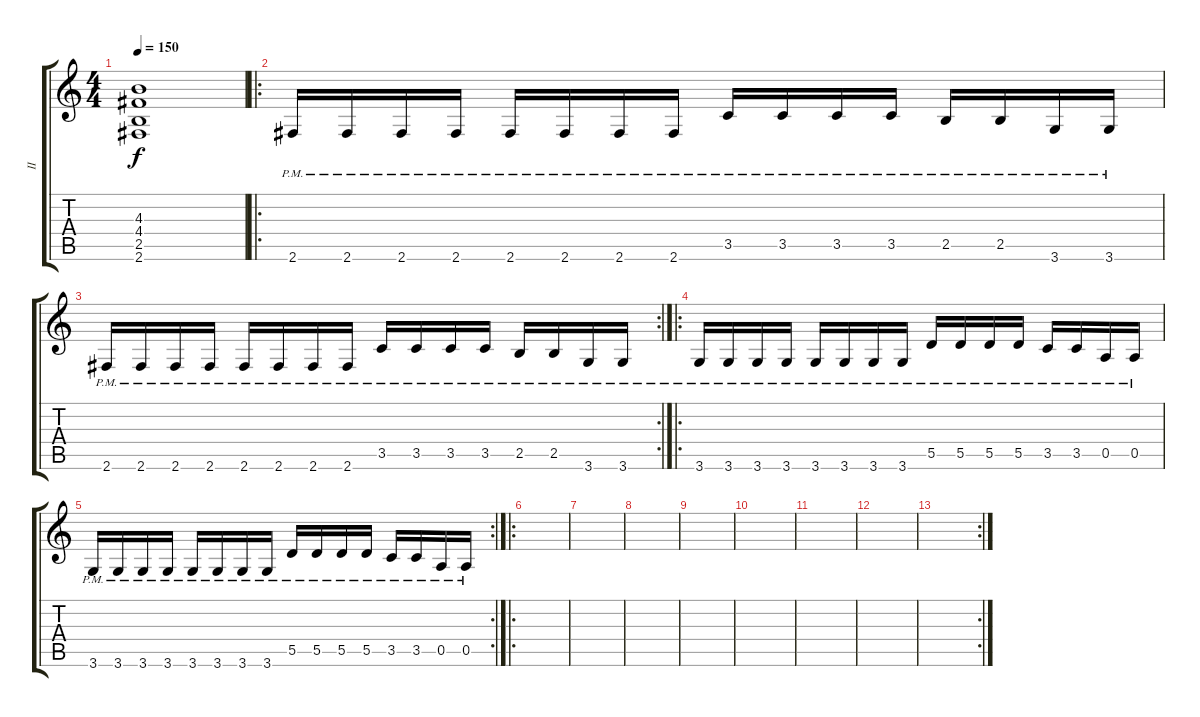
\track ("II" "II") {instrument distortionguitar}
\staff {score tabs}
\tuning (E4 B3 G3 D3 A2 E2) {hide}
\ts (4 4)
\tempo 150
\clef g2
\ks c
(4.3 4.4 2.5 2.6).1{dy f} |
\ro
2.6{pm}.16 2.6{pm}.16 2.6{pm}.16 2.6{pm}.16 2.6{pm}.16 2.6{pm}.16 2.6{pm}.16 2.6{pm}.16 3.5{pm}.16 3.5{pm}.16 3.5{pm}.16 3.5{pm}.16 2.5{pm}.16 2.5{pm}.16 3.6{pm}.16 3.6{pm}.16 |
\rc 2
2.6{pm}.16 2.6{pm}.16 2.6{pm}.16 2.6{pm}.16 2.6{pm}.16 2.6{pm}.16 2.6{pm}.16 2.6{pm}.16 3.5{pm}.16 3.5{pm}.16 3.5{pm}.16 3.5{pm}.16 2.5{pm}.16 2.5{pm}.16 3.6{pm}.16 3.6{pm}.16 |
\ro
3.6{pm}.16 3.6{pm}.16 3.6{pm}.16 3.6{pm}.16 3.6{pm}.16 3.6{pm}.16 3.6{pm}.16 3.6{pm}.16 5.5{pm}.16 5.5{pm}.16 5.5{pm}.16 5.5{pm}.16 3.5{pm}.16 3.5{pm}.16 0.5{pm}.16 0.5{pm}.16 |
\rc 2
3.6{pm}.16 3.6{pm}.16 3.6{pm}.16 3.6{pm}.16 3.6{pm}.16 3.6{pm}.16 3.6{pm}.16 3.6{pm}.16 5.5{pm}.16 5.5{pm}.16 5.5{pm}.16 5.5{pm}.16 3.5{pm}.16 3.5{pm}.16 0.5{pm}.16 0.5{pm}.16 |
\ro
|
|
|
|
|
|
|
\rc 2
